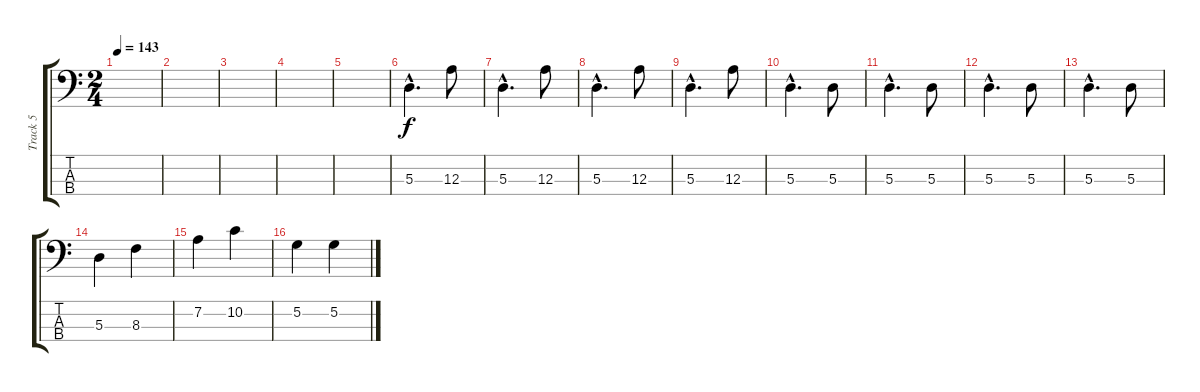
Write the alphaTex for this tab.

\track ("Track 5" "Track 5") {instrument acousticbass}
\staff {score tabs}
\tuning (G2 D2 A1 E1) {hide}
\ts (2 4)
\tempo 143
\clef f4
\ks c
|
|
|
|
|
5.3{hac}.4{d} 12.3.8 |
5.3{hac}.4{d} 12.3.8 |
5.3{hac}.4{d} 12.3.8 |
5.3{hac}.4{d} 12.3.8 |
5.3{hac}.4{d} 5.3.8 |
5.3{hac}.4{d} 5.3.8 |
5.3{hac}.4{d} 5.3.8 |
5.3{hac}.4{d} 5.3.8 |
5.3.4 8.3.4 |
7.2.4 10.2.4 |
5.2.4 5.2.4
